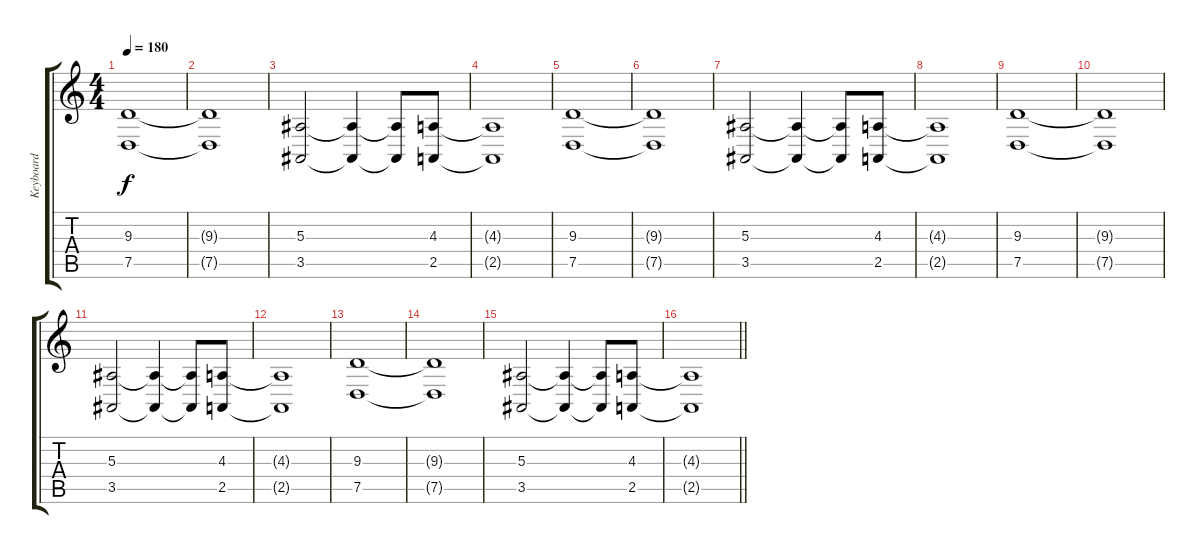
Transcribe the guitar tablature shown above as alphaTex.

\track ("Keyboard" "Keyboard") {instrument stringensemble1}
\staff {score tabs}
\tuning (D4 A3 F3 C3 G2 D2) {hide}
\ts (4 4)
\section ("" "")
\tempo 180
\clef g2
\ks c
(9.3 7.5).1{dy f} |
(9.3{t} 7.5{t}).1 |
(5.3 3.5).2 (5.3{t} 3.5{t}).4 (5.3{t} 3.5{t}).8 (4.3 2.5).8 |
(4.3{t} 2.5{t}).1 |
(9.3 7.5).1 |
(9.3{t} 7.5{t}).1 |
(5.3 3.5).2 (5.3{t} 3.5{t}).4 (5.3{t} 3.5{t}).8 (4.3 2.5).8 |
(4.3{t} 2.5{t}).1 |
(9.3 7.5).1 |
(9.3{t} 7.5{t}).1 |
(5.3 3.5).2 (5.3{t} 3.5{t}).4 (5.3{t} 3.5{t}).8 (4.3 2.5).8 |
(4.3{t} 2.5{t}).1 |
(9.3 7.5).1 |
(9.3{t} 7.5{t}).1 |
(5.3 3.5).2 (5.3{t} 3.5{t}).4 (5.3{t} 3.5{t}).8 (4.3 2.5).8 |
\barLineRight lightlight
(4.3{t} 2.5{t}).1
